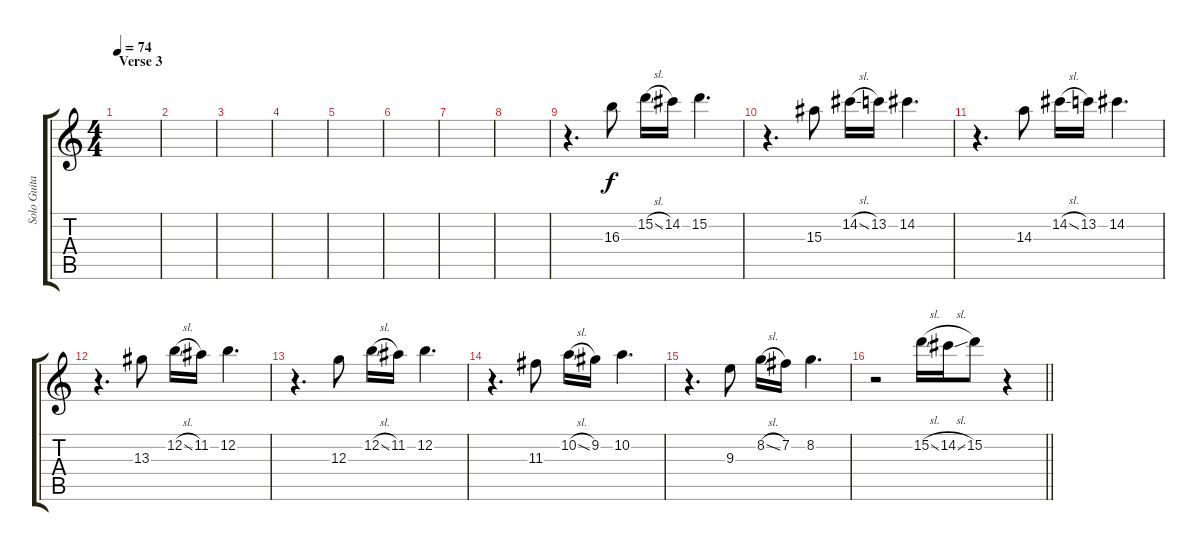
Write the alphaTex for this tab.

\track ("Solo Guitar #2" "Solo Guita") {instrument distortionguitar}
\staff {score tabs}
\tuning (E4 B3 G3 D3 A2 E2) {hide}
\ts (4 4)
\section ("" "Verse 3")
\tempo 74
\clef g2
\ks c
|
|
|
|
|
|
|
|
r.4{d volume 12} 16.3.8 15.2{sl}.16 14.2.16 15.2.4{d} |
r.4{d} 15.3.8 14.2{sl}.16 13.2.16 14.2.4{d} |
r.4{d} 14.3.8 14.2{sl}.16 13.2.16 14.2.4{d} |
r.4{d} 13.3.8 12.2{sl}.16 11.2.16 12.2.4{d} |
r.4{d} 12.3.8 12.2{sl}.16 11.2.16 12.2.4{d} |
r.4{d} 11.3.8 10.2{sl}.16 9.2.16 10.2.4{d} |
r.4{d} 9.3.8 8.2{sl}.16 7.2.16 8.2.4{d} |
\barLineRight lightlight
r.2 15.2{sl}.16 14.2{sl}.16 15.2.8 r.4
